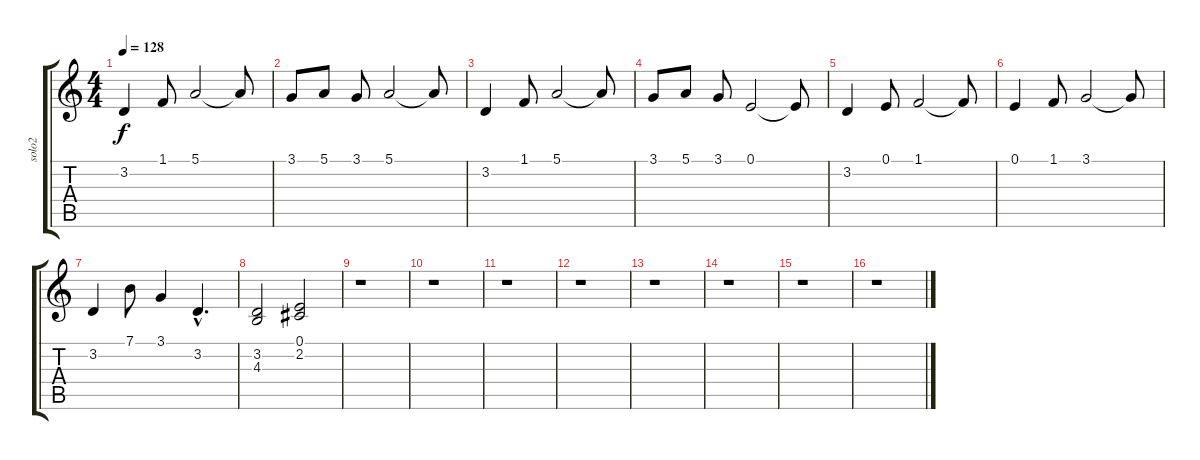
\track ("solo2" "solo2") {instrument fx5brightness}
\staff {score tabs}
\tuning (E4 B3 G3 D3 A2 E2) {hide}
\ts (4 4)
\tempo 128
\clef g2
\ks c
3.2.4{dy f} 1.1.8 5.1.2 5.1{t}.8 |
3.1.8 5.1.8 3.1.8 5.1.2 5.1{t}.8 |
3.2.4 1.1.8 5.1.2 5.1{t}.8 |
3.1.8 5.1.8 3.1.8 0.1.2 0.1{t}.8 |
3.2.4 0.1.8 1.1.2 1.1{t}.8 |
0.1.4 1.1.8 3.1.2 3.1{t}.8 |
3.2.4 7.1.8 3.1.4 3.2{hac}.4{d} |
(3.2 4.3).2 (0.1 2.2).2 |
r.1 |
r.1 |
r.1 |
r.1 |
r.1 |
r.1 |
r.1 |
r.1
